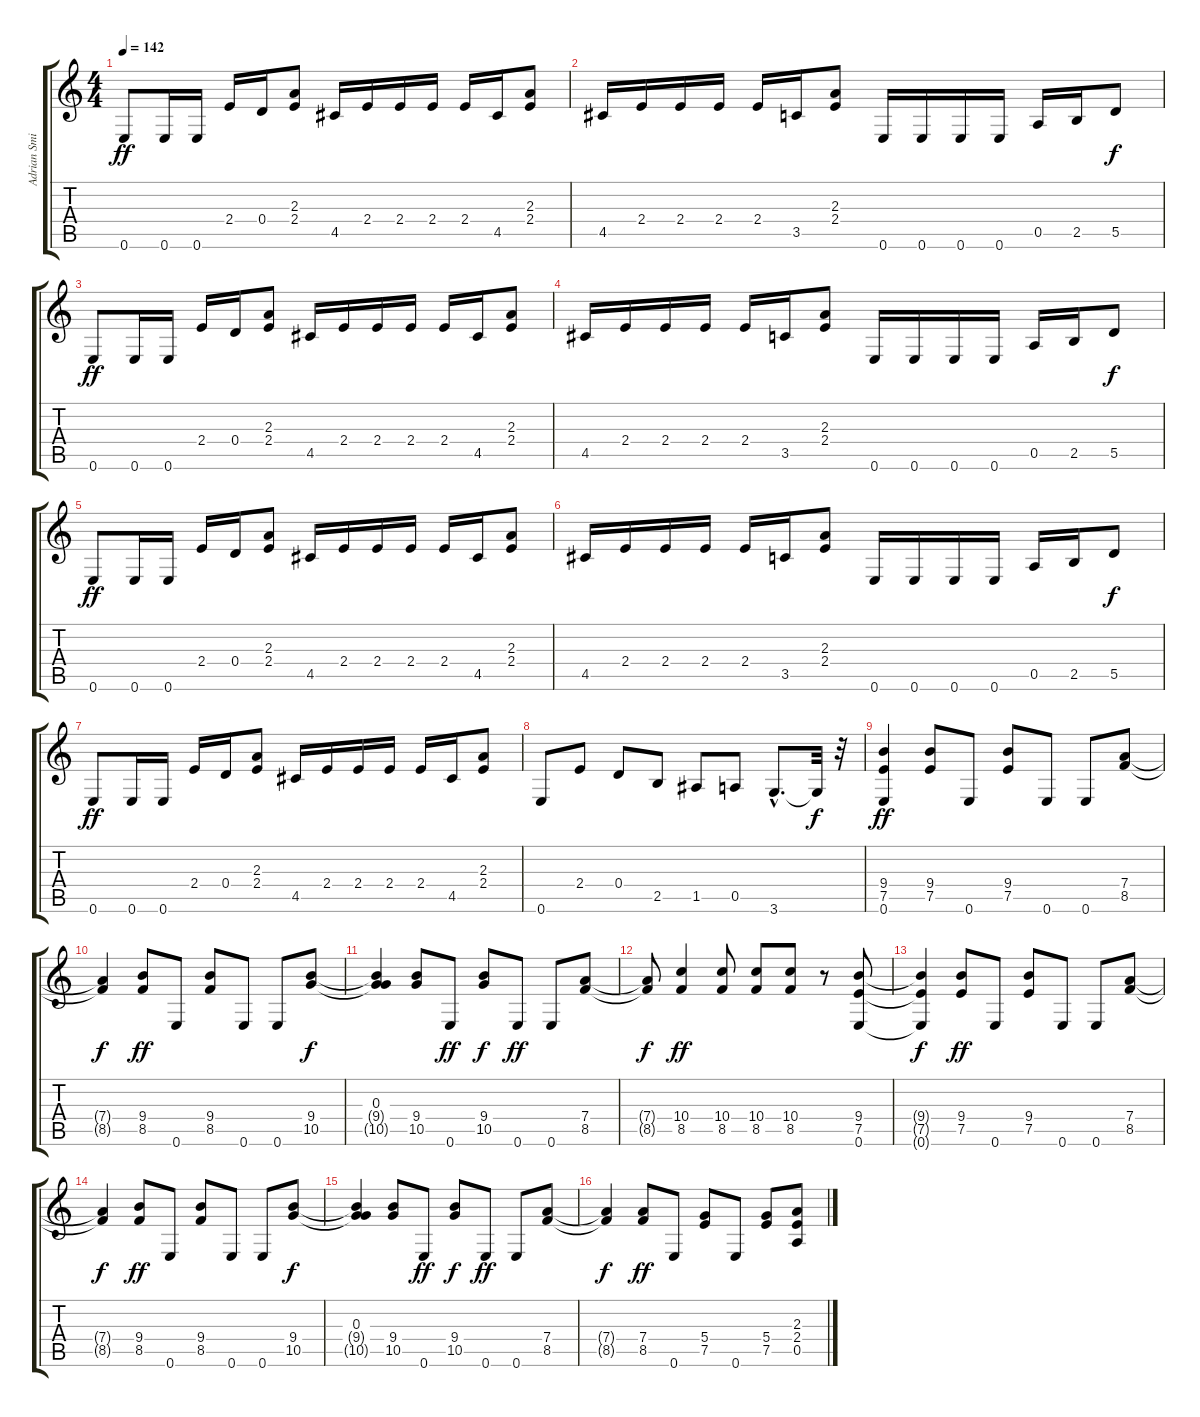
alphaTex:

\track ("Adrian Smith" "Adrian Smi") {instrument overdrivenguitar}
\staff {score tabs}
\tuning (E4 B3 G3 D3 A2 E2) {hide}
\ts (4 4)
\tempo 142
\clef g2
\ks c
0.6.8{dy ff} 0.6.16 0.6.16 2.4.16 0.4.16 (2.3 2.4).8 4.5.16 2.4.16 2.4.16 2.4.16 2.4.16 4.5.16 (2.3 2.4).8 |
4.5.16 2.4.16 2.4.16 2.4.16 2.4.16 3.5.16 (2.3 2.4).8 0.6.16 0.6.16 0.6.16 0.6.16 0.5.16 2.5.16 5.5.8{dy f} |
0.6.8{dy ff} 0.6.16 0.6.16 2.4.16 0.4.16 (2.3 2.4).8 4.5.16 2.4.16 2.4.16 2.4.16 2.4.16 4.5.16 (2.3 2.4).8 |
4.5.16 2.4.16 2.4.16 2.4.16 2.4.16 3.5.16 (2.3 2.4).8 0.6.16 0.6.16 0.6.16 0.6.16 0.5.16 2.5.16 5.5.8{dy f} |
0.6.8{dy ff} 0.6.16 0.6.16 2.4.16 0.4.16 (2.3 2.4).8 4.5.16 2.4.16 2.4.16 2.4.16 2.4.16 4.5.16 (2.3 2.4).8 |
4.5.16 2.4.16 2.4.16 2.4.16 2.4.16 3.5.16 (2.3 2.4).8 0.6.16 0.6.16 0.6.16 0.6.16 0.5.16 2.5.16 5.5.8{dy f} |
0.6.8{dy ff} 0.6.16 0.6.16 2.4.16 0.4.16 (2.3 2.4).8 4.5.16 2.4.16 2.4.16 2.4.16 2.4.16 4.5.16 (2.3 2.4).8 |
0.6.8 2.4.8 0.4.8 2.5.8 1.5.8 0.5.8 3.6{hac}.8{d} 3.6{t}.32{dy f} r.32 |
(9.4 7.5 0.6).4{dy ff} (9.4 7.5).8 0.6.8 (9.4 7.5).8 0.6.8 0.6.8 (7.4 8.5).8 |
(7.4{t} 8.5{t}).4{dy f} (9.4 8.5).8{dy ff} 0.6.8 (9.4 8.5).8 0.6.8 0.6.8 (9.4 10.5).8{dy f} |
(0.3 9.4{t} 10.5{t}).4 (9.4 10.5).8 0.6.8{dy ff} (9.4 10.5).8{dy f} 0.6.8{dy ff} 0.6.8 (7.4 8.5).8 |
(7.4{t} 8.5{t}).8{dy f} (10.4 8.5).4{dy ff} (10.4 8.5).8 (10.4 8.5).8 (10.4 8.5).8 r.8 (9.4 7.5 0.6).8 |
(9.4{t} 7.5{t} 0.6{t}).4{dy f} (9.4 7.5).8{dy ff} 0.6.8 (9.4 7.5).8 0.6.8 0.6.8 (7.4 8.5).8 |
(7.4{t} 8.5{t}).4{dy f} (9.4 8.5).8{dy ff} 0.6.8 (9.4 8.5).8 0.6.8 0.6.8 (9.4 10.5).8{dy f} |
(0.3 9.4{t} 10.5{t}).4 (9.4 10.5).8 0.6.8{dy ff} (9.4 10.5).8{dy f} 0.6.8{dy ff} 0.6.8 (7.4 8.5).8 |
(7.4{t} 8.5{t}).4{dy f} (7.4 8.5).8{dy ff} 0.6.8 (5.4 7.5).8 0.6.8 (5.4 7.5).8 (2.3 2.4 0.5).8
